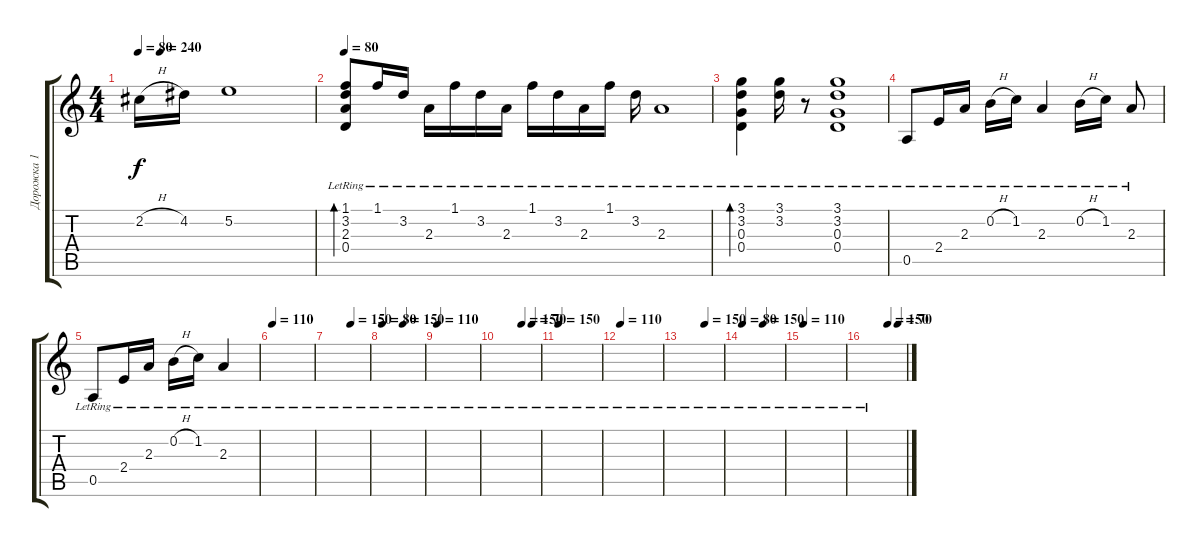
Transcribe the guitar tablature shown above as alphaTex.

\track ("Дорожка 1" "Дорожка 1") {instrument electricguitarclean}
\staff {score tabs}
\tuning (E4 B3 G3 D3 A2 E2) {hide}
\ts (4 4)
\tempo 80
\tempo (240 0.125)
\clef g2
\ks c
2.2{h}.16{dy f} 4.2.16 5.2.1 |
\tempo 80
(1.1{lr} 3.2{lr} 2.3{lr} 0.4).8{bd 120} 1.1{lr}.16 3.2{lr}.16 2.3{lr}.16 1.1{lr}.16 3.2{lr}.16 2.3{lr}.16 1.1{lr}.16 3.2{lr}.16 2.3{lr}.16 1.1{lr}.16 3.2{lr}.16 2.3{lr}.1 |
(3.1{lr} 3.2{lr} 0.3{lr} 0.4{lr}).4{bd 120} (3.1{lr} 3.2{lr}).16 r.8 (3.1{lr} 3.2{lr} 0.3{lr} 0.4{lr}).1 |
0.5{lr}.8 2.4{lr}.16 2.3{lr}.16 0.2{h lr}.16 1.2{lr}.16 2.3{lr}.4 0.2{h lr}.16 1.2{lr}.16 2.3{lr}.8 |
0.5{lr}.8 2.4{lr}.16 2.3{lr}.16 0.2{h lr}.16 1.2{lr}.16 2.3{lr}.4 |
\tempo 110
|
\tempo (150 0.5625)
|
\tempo 80
\tempo (150 0.5)
|
\tempo 110
|
\tempo (150 0.5625)
\tempo (70 0.8125)
|
\tempo 150
|
\tempo 110
|
\tempo (150 0.5625)
|
\tempo 80
\tempo (150 0.5)
|
\tempo 110
|
\tempo (150 0.5625)
\tempo (70 0.8125)
